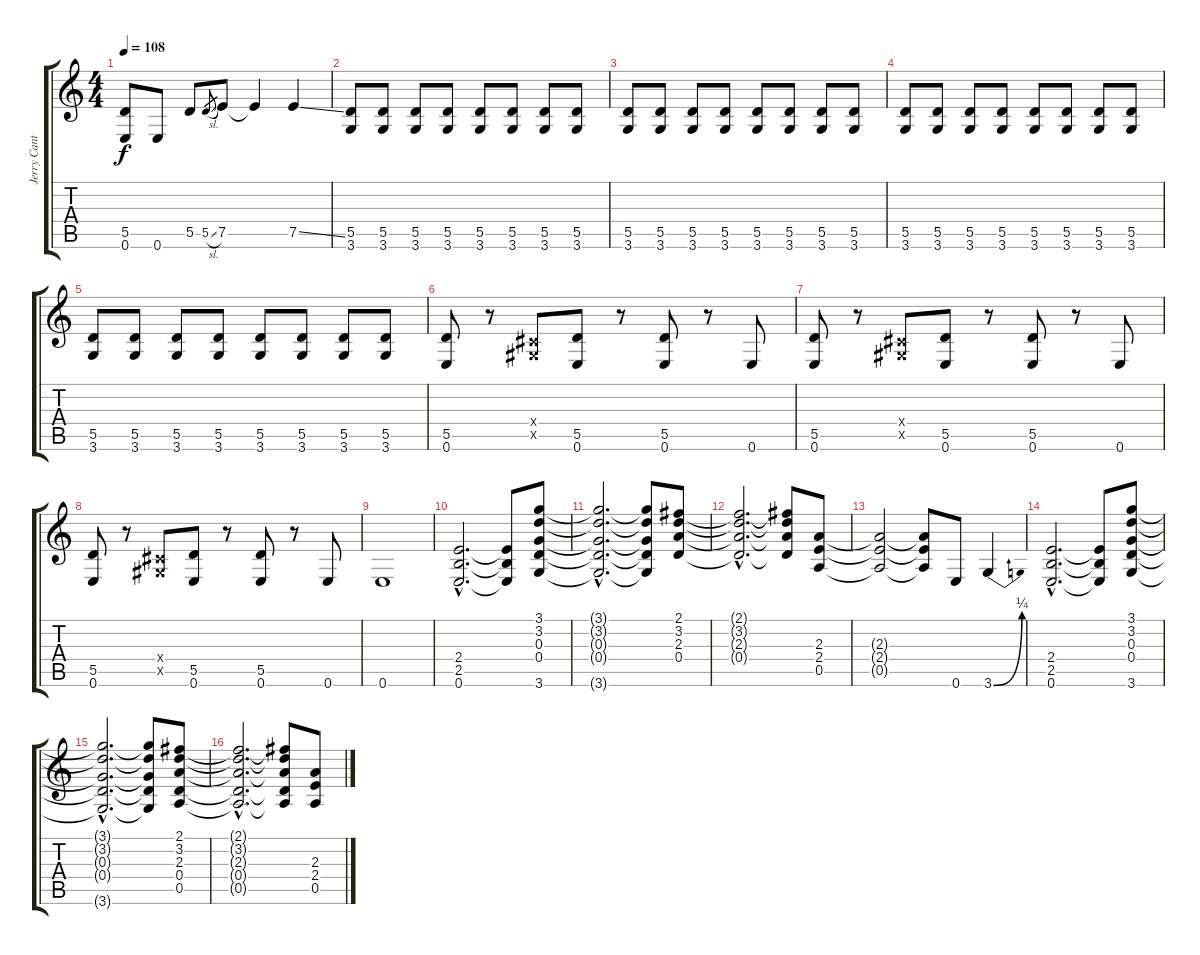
\track ("Jerry Cantrell- Guitar 2" "Jerry Cant") {instrument distortionguitar}
\staff {score tabs}
\tuning (E4 B3 G3 D3 A2 E2) {hide}
\ts (4 4)
\tempo 108
\clef g2
\ks c
(5.5 0.6).8{dy f} 0.6.8 5.5.8 5.5{sl}.8{gr} 7.5.8 7.5{t}.4 7.5{ss}.4 |
(5.5 3.6).8 (5.5 3.6).8 (5.5 3.6).8 (5.5 3.6).8 (5.5 3.6).8 (5.5 3.6).8 (5.5 3.6).8 (5.5 3.6).8 |
(5.5 3.6).8 (5.5 3.6).8 (5.5 3.6).8 (5.5 3.6).8 (5.5 3.6).8 (5.5 3.6).8 (5.5 3.6).8 (5.5 3.6).8 |
(5.5 3.6).8 (5.5 3.6).8 (5.5 3.6).8 (5.5 3.6).8 (5.5 3.6).8 (5.5 3.6).8 (5.5 3.6).8 (5.5 3.6).8 |
(5.5 3.6).8 (5.5 3.6).8 (5.5 3.6).8 (5.5 3.6).8 (5.5 3.6).8 (5.5 3.6).8 (5.5 3.6).8 (5.5 3.6).8 |
(5.5 0.6).8 r.8 (-1.4{x} -1.5{x}).8 (5.5 0.6).8 r.8 (5.5 0.6).8 r.8 0.6.8 |
(5.5 0.6).8 r.8 (-1.4{x} -1.5{x}).8 (5.5 0.6).8 r.8 (5.5 0.6).8 r.8 0.6.8 |
(5.5 0.6).8 r.8 (-1.4{x} -1.5{x}).8 (5.5 0.6).8 r.8 (5.5 0.6).8 r.8 0.6.8 |
0.6.1 |
(2.4{hac} 2.5{hac} 0.6{hac}).2{d} (2.4{t} 2.5{t} 0.6{t}).8 (3.1 3.2 0.3 0.4 3.6).8 |
(3.1{hac t} 3.2{hac t} 0.3{hac t} 0.4{hac t} 3.6{hac t}).2{d} (3.1{t} 3.2{t} 0.3{t} 0.4{t} 3.6{t}).8 (2.1 3.2 2.3 0.4).8 |
(2.1{hac t} 3.2{hac t} 2.3{hac t} 0.4{hac t}).2{d} (2.1{t} 3.2{t} 2.3{t} 0.4{t}).8 (2.3 2.4 0.5).8 |
(2.3{t} 2.4{t} 0.5{t}).2 (2.3{t} 2.4{t} 0.5{t}).8 0.6.8 3.6{be (bend 0 0 60 1)}.4 |
(2.4{hac} 2.5{hac} 0.6{hac}).2{d} (2.4{t} 2.5{t} 0.6{t}).8 (3.1 3.2 0.3 0.4 3.6).8 |
(3.1{hac t} 3.2{hac t} 0.3{hac t} 0.4{hac t} 3.6{hac t}).2{d} (3.1{t} 3.2{t} 0.3{t} 0.4{t} 3.6{t}).8 (2.1 3.2 2.3 0.4 0.5).8 |
(2.1{hac t} 3.2{hac t} 2.3{hac t} 0.4{hac t} 0.5{hac t}).2{d} (2.1{t} 3.2{t} 2.3{t} 0.4{t} 0.5{t}).8 (2.3 2.4 0.5).8
